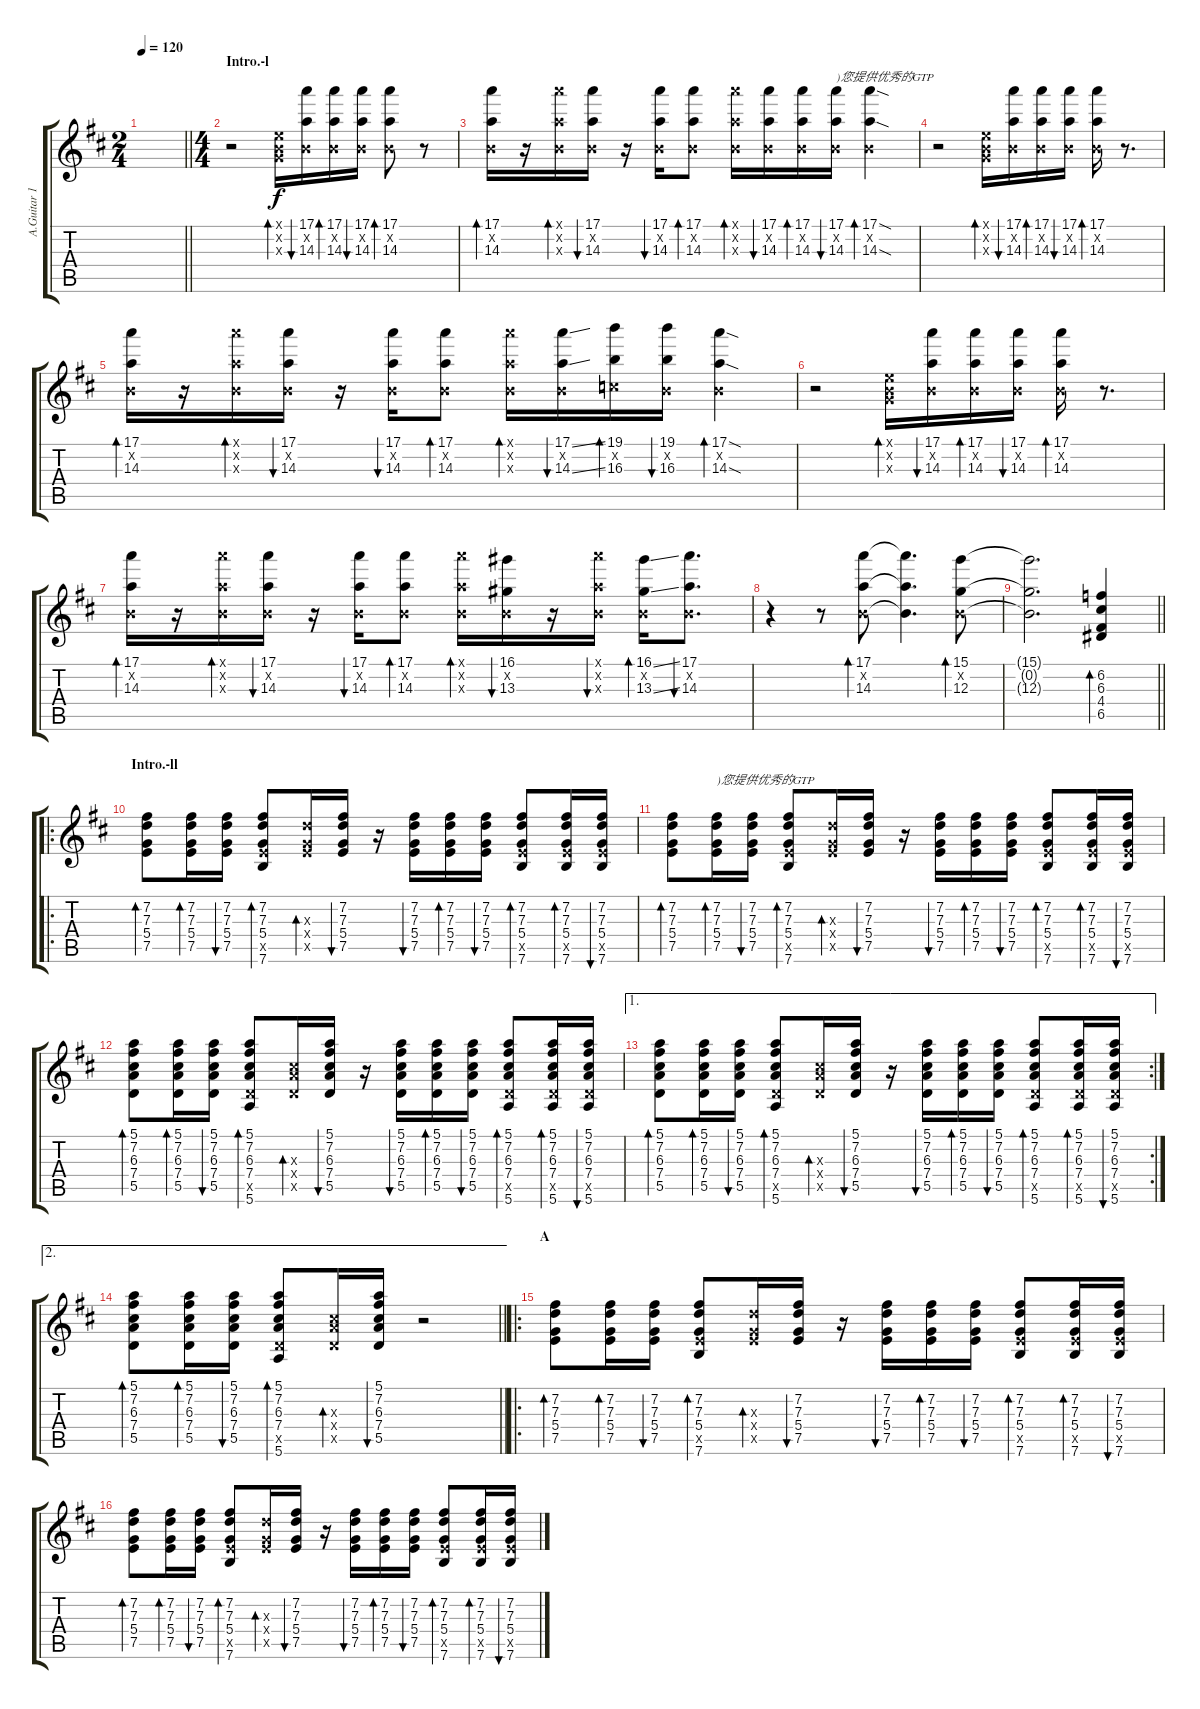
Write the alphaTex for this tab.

\track ("A.Guitar 1" "A.Guitar 1") {instrument acousticguitarsteel}
\staff {score tabs}
\tuning (E4 B3 G3 D3 A2 E2) {hide}
\ts (2 4)
\tempo 120
\clef g2
\barLineRight lightlight
\ks d
|
\ts (4 4)
\section ("" "Intro.-l")
r.2 (0.1{x} 0.2{x} 0.3{x}).16{bd 30} (17.1 0.2{x} 14.3).16{bu 30} (17.1 0.2{x} 14.3).16{bd 30} (17.1 0.2{x} 14.3).16{bu 30} (17.1 0.2{x} 14.3).8{bd 30} r.8 |
(17.1 0.2{x} 14.3).16{bd 30} r.16 (17.1{x} 0.2{x} 14.3{x}).16{bd 30} (17.1 0.2{x} 14.3).16{bu 30} r.16 (17.1 0.2{x} 14.3).16{bu 30} (17.1 0.2{x} 14.3).8{bd 30} (17.1{x} 0.2{x} 14.3{x}).16{bd 30} (17.1 0.2{x} 14.3).16{bu 30} (17.1 0.2{x} 14.3).16{bd 30} (17.1 0.2{x} 14.3).16{bu 30 txt ")您提供优秀的GTP"} (17.1{sod} 0.2{x} 14.3{sod}).4{bd 30} |
r.2 (0.1{x} 0.2{x} 0.3{x}).16{bd 30} (17.1 0.2{x} 14.3).16{bu 30} (17.1 0.2{x} 14.3).16{bd 30} (17.1 0.2{x} 14.3).16{bu 30} (17.1 0.2{x} 14.3).16{bd 30} r.8{d} |
(17.1 0.2{x} 14.3).16{bd 30} r.16 (17.1{x} 0.2{x} 14.3{x}).16{bd 30} (17.1 0.2{x} 14.3).16{bu 30} r.16 (17.1 0.2{x} 14.3).16{bu 30} (17.1 0.2{x} 14.3).8{bd 30} (17.1{x} 0.2{x} 14.3{x}).16{bd 30} (17.1{ss} 0.2{x} 14.3{ss}).16{bu 30} (19.1 1.2{x} 16.3).16{bd 30} (19.1 0.2{x} 16.3).16{bu 30} (17.1{sod} 0.2{x} 14.3{sod}).4{bd 30} |
r.2 (0.1{x} 0.2{x} 0.3{x}).16{bd 30} (17.1 0.2{x} 14.3).16{bu 30} (17.1 0.2{x} 14.3).16{bd 30} (17.1 0.2{x} 14.3).16{bu 30} (17.1 0.2{x} 14.3).16{bd 30} r.8{d} |
(17.1 0.2{x} 14.3).16{bd 30} r.16 (17.1{x} 0.2{x} 14.3{x}).16{bd 30} (17.1 0.2{x} 14.3).16{bu 30} r.16 (17.1 0.2{x} 14.3).16{bu 30} (17.1 0.2{x} 14.3).8{bd 30} (17.1{x} 0.2{x} 14.3{x}).16{bd 30} (16.1 0.2{x} 13.3).16{bu 30} r.16 (17.1{x} 0.2{x} 14.3{x}).16{bu 30} (16.1{ss} 0.2{x} 13.3{ss}).16{bd 30} (17.1 0.2{x} 14.3).8{d bu 30} |
r.4 r.8 (17.1 0.2{x} 14.3).8{bd 30} (17.1{t} 0.2{t} 14.3{t}).4{d} (15.1 0.2{x} 12.3).8{bd 30} |
\barLineRight lightlight
(15.1{t} 0.2{t} 12.3{t}).2{d} (6.2 6.3 4.4 6.5).4{bd 30} |
\ro
\section ("" "Intro.-ll")
(7.2 7.3 5.4 7.5).8{bd 30} (7.2 7.3 5.4 7.5).16{bd 30} (7.2 7.3 5.4 7.5).16{bu 30} (7.2 7.3 5.4 7.5{x} 7.6).8{bd 30} (7.3{x} 5.4{x} 7.5{x}).16{bd 30} (7.2 7.3 5.4 7.5).16{bu 30} r.16 (7.2 7.3 5.4 7.5).16{bu 30} (7.2 7.3 5.4 7.5).16{bd 30} (7.2 7.3 5.4 7.5).16{bu 30} (7.2 7.3 5.4 7.5{x} 7.6).8{bd 30} (7.2 7.3 5.4 7.5{x} 7.6).16{bd 30} (7.2 7.3 5.4 7.5{x} 7.6).16{bu 30} |
(7.2 7.3 5.4 7.5).8{bd 30} (7.2 7.3 5.4 7.5).16{bd 30 txt ")您提供优秀的GTP"} (7.2 7.3 5.4 7.5).16{bu 30} (7.2 7.3 5.4 7.5{x} 7.6).8{bd 30} (7.3{x} 5.4{x} 7.5{x}).16{bd 30} (7.2 7.3 5.4 7.5).16{bu 30} r.16 (7.2 7.3 5.4 7.5).16{bu 30} (7.2 7.3 5.4 7.5).16{bd 30} (7.2 7.3 5.4 7.5).16{bu 30} (7.2 7.3 5.4 7.5{x} 7.6).8{bd 30} (7.2 7.3 5.4 7.5{x} 7.6).16{bd 30} (7.2 7.3 5.4 7.5{x} 7.6).16{bu 30} |
(5.1 7.2 6.3 7.4 5.5).8{bd 30} (5.1 7.2 6.3 7.4 5.5).16{bd 30} (5.1 7.2 6.3 7.4 5.5).16{bu 30} (5.1 7.2 6.3 7.4 5.5{x} 5.6).8{bd 30} (6.3{x} 7.4{x} 5.5{x}).16{bd 30} (5.1 7.2 6.3 7.4 5.5).16{bu 30} r.16 (5.1 7.2 6.3 7.4 5.5).16{bu 30} (5.1 7.2 6.3 7.4 5.5).16{bd 30} (5.1 7.2 6.3 7.4 5.5).16{bu 30} (5.1 7.2 6.3 7.4 5.5{x} 5.6).8{bd 30} (5.1 7.2 6.3 7.4 5.5{x} 5.6).16{bd 30} (5.1 7.2 6.3 7.4 5.5{x} 5.6).16{bu 30} |
\ae 1
\rc 2
(5.1 7.2 6.3 7.4 5.5).8{bd 30} (5.1 7.2 6.3 7.4 5.5).16{bd 30} (5.1 7.2 6.3 7.4 5.5).16{bu 30} (5.1 7.2 6.3 7.4 5.5{x} 5.6).8{bd 30} (6.3{x} 7.4{x} 5.5{x}).16{bd 30} (5.1 7.2 6.3 7.4 5.5).16{bu 30} r.16 (5.1 7.2 6.3 7.4 5.5).16{bu 30} (5.1 7.2 6.3 7.4 5.5).16{bd 30} (5.1 7.2 6.3 7.4 5.5).16{bu 30} (5.1 7.2 6.3 7.4 5.5{x} 5.6).8{bd 30} (5.1 7.2 6.3 7.4 5.5{x} 5.6).16{bd 30} (5.1 7.2 6.3 7.4 5.5{x} 5.6).16{bu 30} |
\ae 2
\barLineRight lightlight
(5.1 7.2 6.3 7.4 5.5).8{bd 30} (5.1 7.2 6.3 7.4 5.5).16{bd 30} (5.1 7.2 6.3 7.4 5.5).16{bu 30} (5.1 7.2 6.3 7.4 5.5{x} 5.6).8{bd 30} (6.3{x} 7.4{x} 5.5{x}).16{bd 30} (5.1 7.2 6.3 7.4 5.5).16{bu 30} r.2 |
\ro
\section ("" "A")
(7.2 7.3 5.4 7.5).8{bd 30} (7.2 7.3 5.4 7.5).16{bd 30} (7.2 7.3 5.4 7.5).16{bu 30} (7.2 7.3 5.4 7.5{x} 7.6).8{bd 30} (7.3{x} 5.4{x} 7.5{x}).16{bd 30} (7.2 7.3 5.4 7.5).16{bu 30} r.16 (7.2 7.3 5.4 7.5).16{bu 30} (7.2 7.3 5.4 7.5).16{bd 30} (7.2 7.3 5.4 7.5).16{bu 30} (7.2 7.3 5.4 7.5{x} 7.6).8{bd 30} (7.2 7.3 5.4 7.5{x} 7.6).16{bd 30} (7.2 7.3 5.4 7.5{x} 7.6).16{bu 30} |
(7.2 7.3 5.4 7.5).8{bd 30} (7.2 7.3 5.4 7.5).16{bd 30} (7.2 7.3 5.4 7.5).16{bu 30} (7.2 7.3 5.4 7.5{x} 7.6).8{bd 30} (7.3{x} 5.4{x} 7.5{x}).16{bd 30} (7.2 7.3 5.4 7.5).16{bu 30} r.16 (7.2 7.3 5.4 7.5).16{bu 30} (7.2 7.3 5.4 7.5).16{bd 30} (7.2 7.3 5.4 7.5).16{bu 30} (7.2 7.3 5.4 7.5{x} 7.6).8{bd 30} (7.2 7.3 5.4 7.5{x} 7.6).16{bd 30} (7.2 7.3 5.4 7.5{x} 7.6).16{bu 30}
